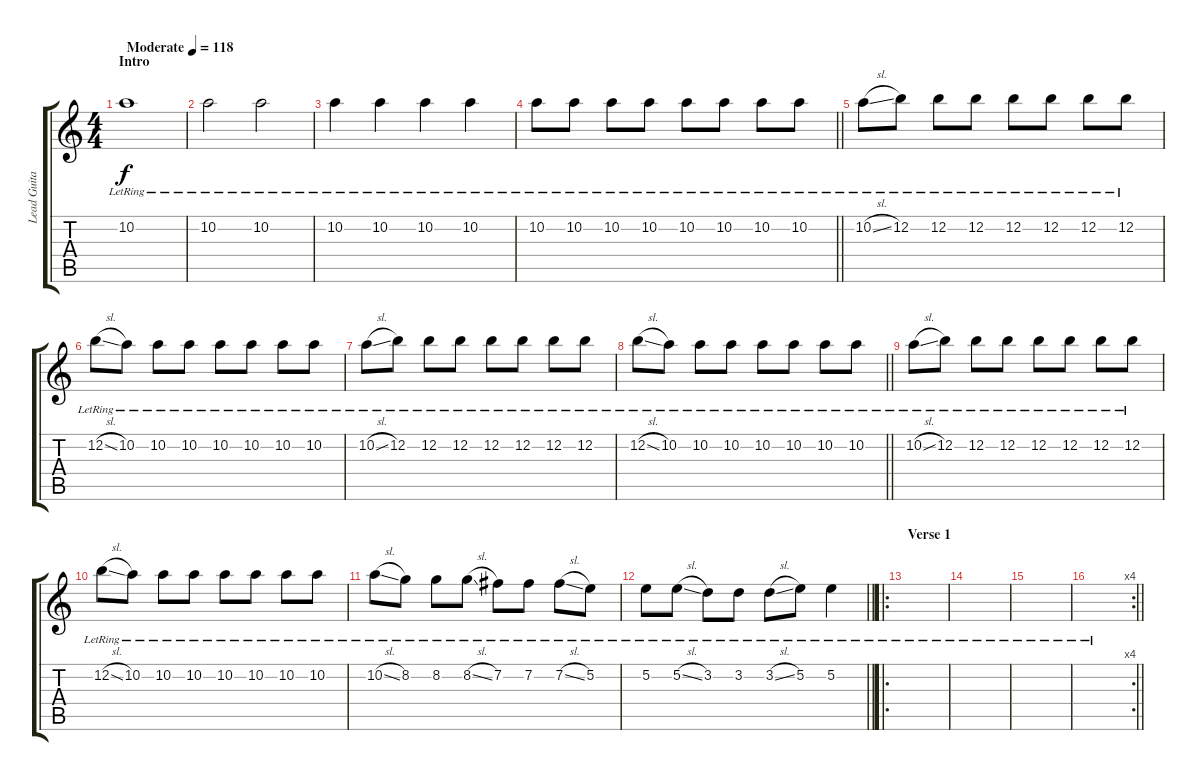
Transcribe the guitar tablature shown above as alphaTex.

\track ("Lead Guitar" "Lead Guita") {instrument electricguitarjazz}
\staff {score tabs}
\tuning (E4 B3 G3 D3 A2 E2) {hide}
\ts (4 4)
\section ("" "Intro")
\tempo (118 "Moderate")
\clef g2
\ks c
10.2{lr}.1{dy f instrument electricguitarjazz} |
10.2{lr}.2 10.2{lr}.2 |
10.2{lr}.4 10.2{lr}.4 10.2{lr}.4 10.2{lr}.4 |
\barLineRight lightlight
10.2{lr}.8 10.2{lr}.8 10.2{lr}.8 10.2{lr}.8 10.2{lr}.8 10.2{lr}.8 10.2{lr}.8 10.2{lr}.8 |
10.2{sl lr}.8 12.2{lr}.8 12.2{lr}.8 12.2{lr}.8 12.2{lr}.8 12.2{lr}.8 12.2{lr}.8 12.2{lr}.8 |
12.2{sl lr}.8 10.2{lr}.8 10.2{lr}.8 10.2{lr}.8 10.2{lr}.8 10.2{lr}.8 10.2{lr}.8 10.2{lr}.8 |
10.2{sl lr}.8 12.2{lr}.8 12.2{lr}.8 12.2{lr}.8 12.2{lr}.8 12.2{lr}.8 12.2{lr}.8 12.2{lr}.8 |
\barLineRight lightlight
12.2{sl lr}.8 10.2{lr}.8 10.2{lr}.8 10.2{lr}.8 10.2{lr}.8 10.2{lr}.8 10.2{lr}.8 10.2{lr}.8 |
10.2{sl lr}.8 12.2{lr}.8 12.2{lr}.8 12.2{lr}.8 12.2{lr}.8 12.2{lr}.8 12.2{lr}.8 12.2{lr}.8 |
12.2{sl lr}.8 10.2{lr}.8 10.2{lr}.8 10.2{lr}.8 10.2{lr}.8 10.2{lr}.8 10.2{lr}.8 10.2{lr}.8 |
10.2{sl lr}.8 8.2{lr}.8 8.2{lr}.8 8.2{sl lr}.8 7.2{lr}.8 7.2{lr}.8 7.2{sl lr}.8 5.2{lr}.8 |
\barLineRight lightlight
5.2{lr}.8 5.2{sl lr}.8 3.2{lr}.8 3.2{lr}.8 3.2{sl lr}.8 5.2{lr}.8 5.2{lr}.4 |
\ro
\section ("" "Verse 1")
|
|
|
\rc 4
\barLineRight lightlight
